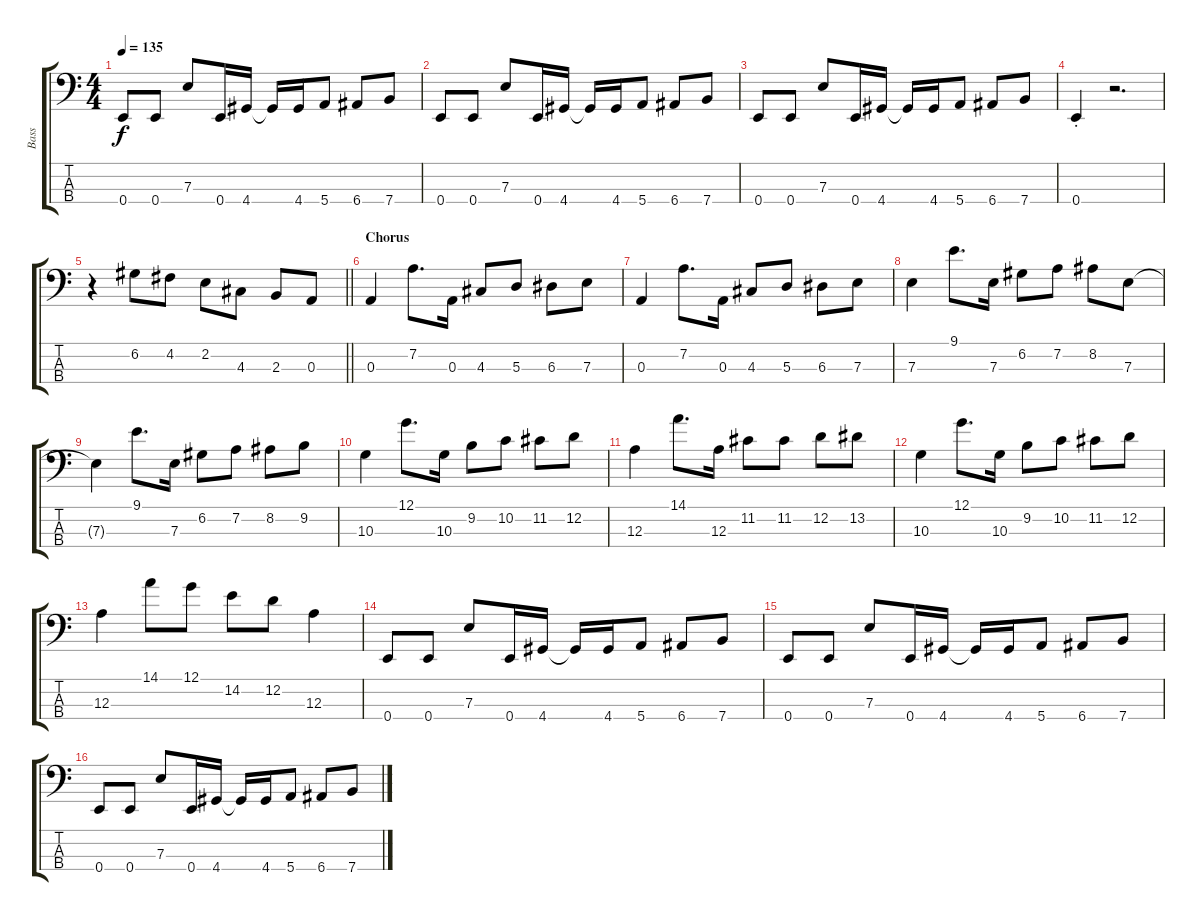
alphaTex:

\track ("Bass" "Bass") {instrument electricbassfinger}
\staff {score tabs}
\tuning (G2 D2 A1 E1) {hide}
\ts (4 4)
\tempo 135
\clef f4
\ks c
0.4.8{dy f} 0.4.8 7.3.8 0.4.16 4.4.16 4.4{t}.16 4.4.16 5.4.8 6.4.8 7.4.8 |
0.4.8 0.4.8 7.3.8 0.4.16 4.4.16 4.4{t}.16 4.4.16 5.4.8 6.4.8 7.4.8 |
0.4.8 0.4.8 7.3.8 0.4.16 4.4.16 4.4{t}.16 4.4.16 5.4.8 6.4.8 7.4.8 |
0.4{st}.4 r.2{d} |
\barLineRight lightlight
r.4 6.2.8 4.2.8 2.2.8 4.3.8 2.3.8 0.3.8 |
\section ("" "Chorus")
0.3.4 7.2.8{d} 0.3.16 4.3.8 5.3.8 6.3.8 7.3.8 |
0.3.4 7.2.8{d} 0.3.16 4.3.8 5.3.8 6.3.8 7.3.8 |
7.3.4 9.1.8{d} 7.3.16 6.2.8 7.2.8 8.2.8 7.3.8 |
7.3{t}.4 9.1.8{d} 7.3.16 6.2.8 7.2.8 8.2.8 9.2.8 |
10.3.4 12.1.8{d} 10.3.16 9.2.8 10.2.8 11.2.8 12.2.8 |
12.3.4 14.1.8{d} 12.3.16 11.2.8 11.2.8 12.2.8 13.2.8 |
10.3.4 12.1.8{d} 10.3.16 9.2.8 10.2.8 11.2.8 12.2.8 |
12.3.4 14.1.8 12.1.8 14.2.8 12.2.8 12.3.4 |
0.4.8 0.4.8 7.3.8 0.4.16 4.4.16 4.4{t}.16 4.4.16 5.4.8 6.4.8 7.4.8 |
0.4.8 0.4.8 7.3.8 0.4.16 4.4.16 4.4{t}.16 4.4.16 5.4.8 6.4.8 7.4.8 |
0.4.8 0.4.8 7.3.8 0.4.16 4.4.16 4.4{t}.16 4.4.16 5.4.8 6.4.8 7.4.8
